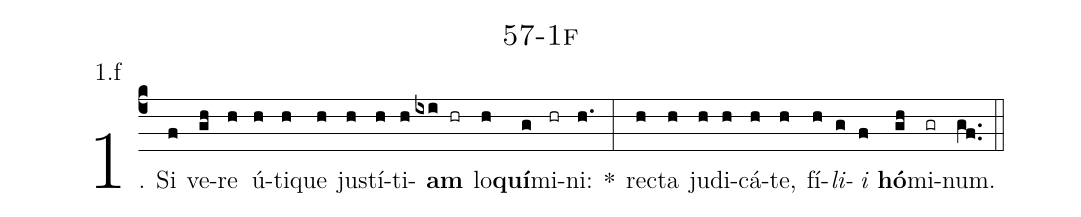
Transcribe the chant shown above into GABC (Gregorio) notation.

name: 57-1f;
annotation: 1.f;
%%
(c4)1. Si(f) ve(gh)re(h) ú(h)ti(h)que(h) jus(h)tí(h)ti(h)<b>am</b>(ixi hr) lo(h)<b>quí</b>(g)mi(hr)ni:(h.) *(:) rec(h)ta(h) ju(h)di(h)cá(h)te,(h) fí(h)<i>li</i>(g)<i>i</i>(f) <b>hó</b>(gh)mi(gr)num.(gf..) (::)
